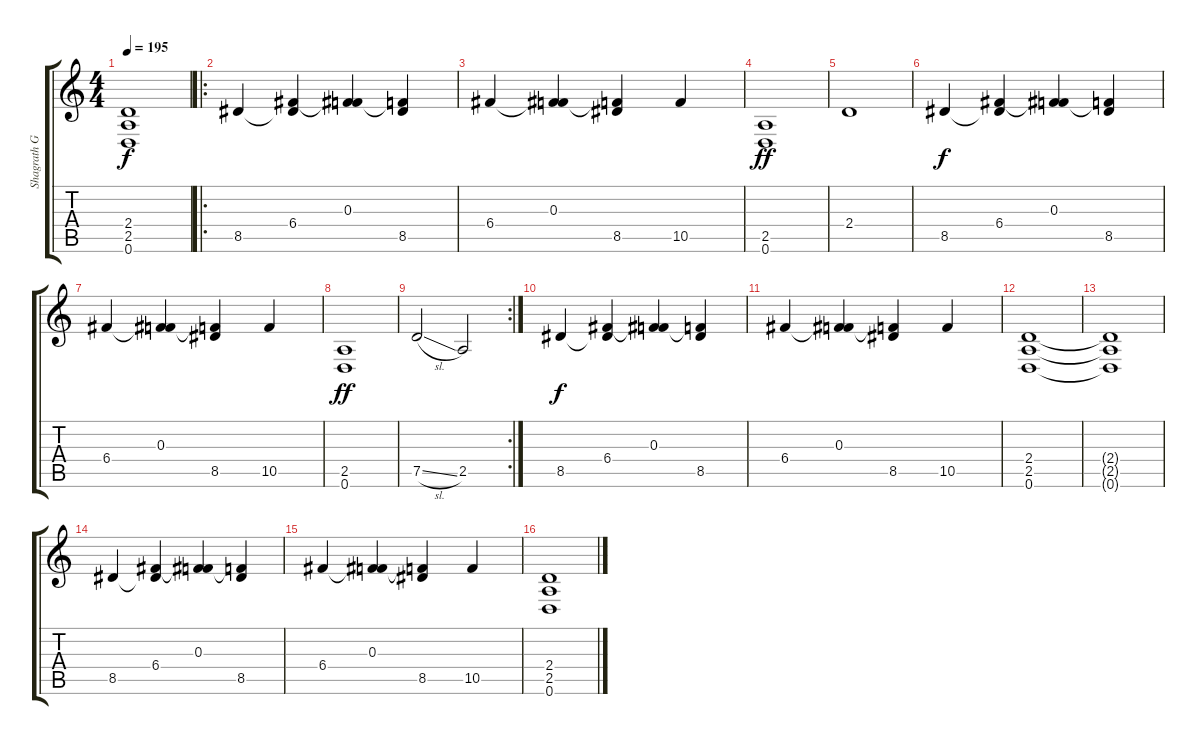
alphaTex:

\track ("Shagrath Guitar" "Shagrath G") {instrument distortionguitar}
\staff {score tabs}
\tuning (D4 A3 F3 C3 G2 D2) {hide}
\ts (4 4)
\tempo 195
\clef g2
\ks c
(2.4{t} 2.5{t} 0.6{t}).1{dy f} |
\ro
8.5.4 (6.4 8.5{t}).4 (0.3 6.4{t}).4 (0.3{t} 8.5).4 |
6.4.4 (0.3 6.4{t}).4 (0.3{t} 8.5).4 10.5.4 |
(2.5 0.6).1{dy ff} |
2.4.1 |
8.5.4{dy f} (6.4 8.5{t}).4 (0.3 6.4{t}).4 (0.3{t} 8.5).4 |
6.4.4 (0.3 6.4{t}).4 (0.3{t} 8.5).4 10.5.4 |
(2.5 0.6).1{dy ff} |
\rc 2
7.5{sl}.2 2.5.2 |
8.5.4{dy f} (6.4 8.5{t}).4 (0.3 6.4{t}).4 (0.3{t} 8.5).4 |
6.4.4 (0.3 6.4{t}).4 (0.3{t} 8.5).4 10.5.4 |
(2.4 2.5 0.6).1 |
(2.4{t} 2.5{t} 0.6{t}).1 |
8.5.4 (6.4 8.5{t}).4 (0.3 6.4{t}).4 (0.3{t} 8.5).4 |
6.4.4 (0.3 6.4{t}).4 (0.3{t} 8.5).4 10.5.4 |
(2.4 2.5 0.6).1
